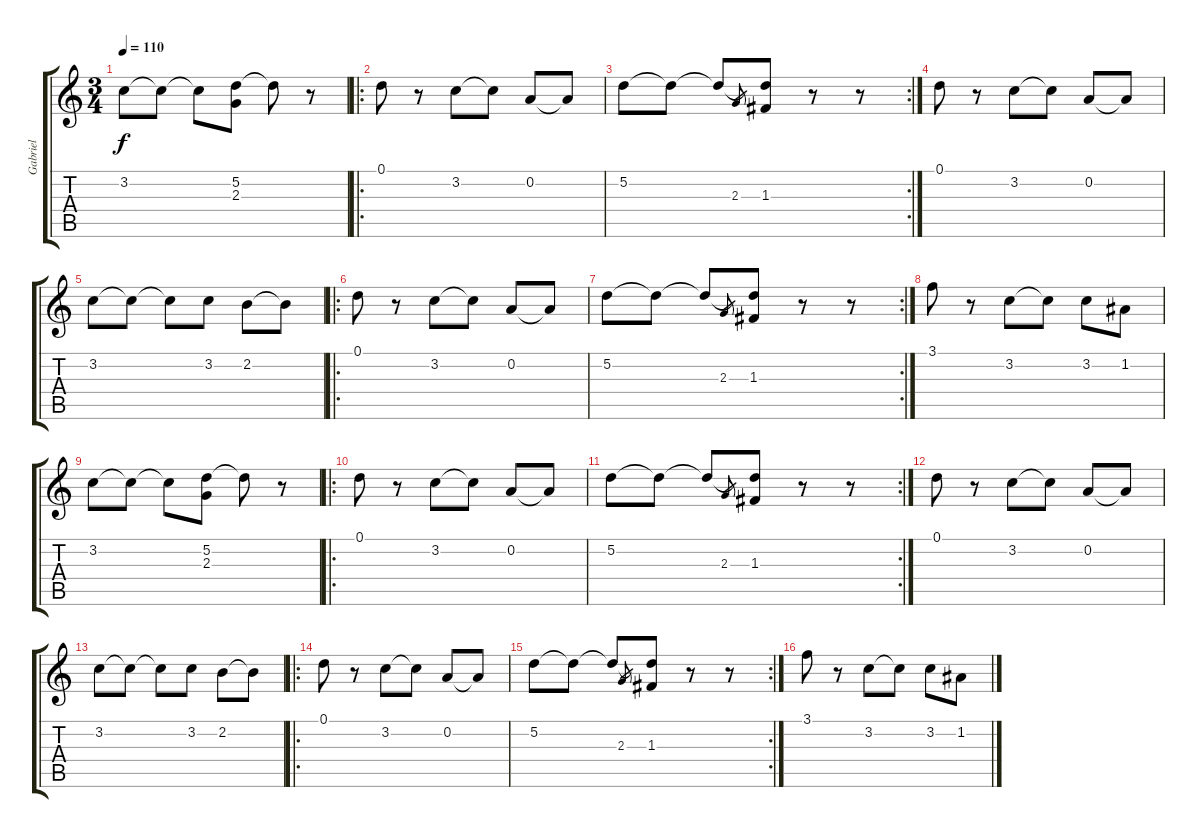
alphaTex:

\track ("Gabriel" "Gabriel") {instrument electricguitarmuted}
\staff {score tabs}
\tuning (D4 A3 F3 C3 G2 D2) {hide}
\ts (3 4)
\tempo 110
\clef g2
\ks c
3.2.8{dy f} 3.2{t}.8 3.2{t}.8 (5.2 2.3).8 5.2{t}.8 r.8 |
\ro
0.1.8 r.8 3.2.8 3.2{t}.8 0.2.8 0.2{t}.8 |
\rc 2
5.2.8 5.2{t}.8 5.2{t}.8 2.3.8{gr} (5.2{t} 1.3).8 r.8 r.8 |
0.1.8 r.8 3.2.8 3.2{t}.8 0.2.8 0.2{t}.8 |
3.2.8 3.2{t}.8 3.2{t}.8 3.2.8 2.2.8 2.2{t}.8 |
\ro
0.1.8 r.8 3.2.8 3.2{t}.8 0.2.8 0.2{t}.8 |
\rc 2
5.2.8 5.2{t}.8 5.2{t}.8 2.3.8{gr} (5.2{t} 1.3).8 r.8 r.8 |
3.1.8 r.8 3.2.8 3.2{t}.8 3.2.8 1.2.8 |
3.2.8 3.2{t}.8 3.2{t}.8 (5.2 2.3).8 5.2{t}.8 r.8 |
\ro
0.1.8 r.8 3.2.8 3.2{t}.8 0.2.8 0.2{t}.8 |
\rc 2
5.2.8 5.2{t}.8 5.2{t}.8 2.3.8{gr} (5.2{t} 1.3).8 r.8 r.8 |
0.1.8 r.8 3.2.8 3.2{t}.8 0.2.8 0.2{t}.8 |
3.2.8 3.2{t}.8 3.2{t}.8 3.2.8 2.2.8 2.2{t}.8 |
\ro
0.1.8{volume 14 instrument acousticguitarsteel} r.8 3.2.8 3.2{t}.8 0.2.8 0.2{t}.8 |
\rc 2
5.2.8 5.2{t}.8 5.2{t}.8 2.3.8{gr} (5.2{t} 1.3).8 r.8 r.8 |
3.1.8 r.8 3.2.8 3.2{t}.8 3.2.8 1.2.8
